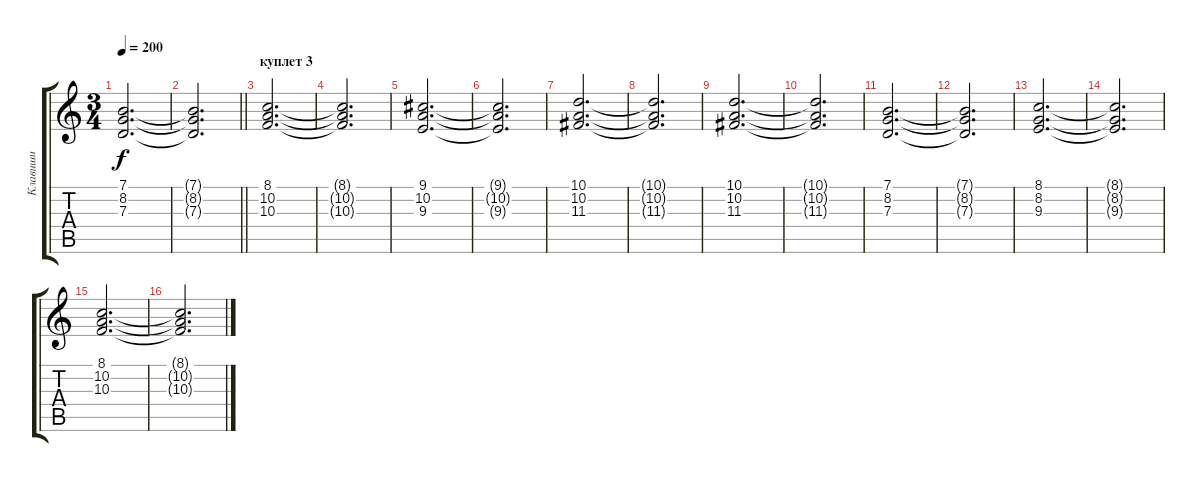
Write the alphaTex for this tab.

\track ("Клавиши" "Клавиши") {instrument drawbarorgan}
\staff {score tabs}
\tuning (E4 B3 G3 D3 A2 E2) {hide}
\ts (3 4)
\tempo 200
\clef g2
\ks c
(7.1 8.2 7.3).2{d dy f} |
\barLineRight lightlight
(7.1{t} 8.2{t} 7.3{t}).2{d} |
\section ("" "куплет 3")
(8.1 10.2 10.3).2{d} |
(8.1{t} 10.2{t} 10.3{t}).2{d} |
(9.1 10.2 9.3).2{d} |
(9.1{t} 10.2{t} 9.3{t}).2{d} |
(10.1 10.2 11.3).2{d} |
(10.1{t} 10.2{t} 11.3{t}).2{d} |
(10.1 10.2 11.3).2{d} |
(10.1{t} 10.2{t} 11.3{t}).2{d} |
(7.1 8.2 7.3).2{d} |
(7.1{t} 8.2{t} 7.3{t}).2{d} |
(8.1 8.2 9.3).2{d} |
(8.1{t} 8.2{t} 9.3{t}).2{d} |
(8.1 10.2 10.3).2{d} |
(8.1{t} 10.2{t} 10.3{t}).2{d}
